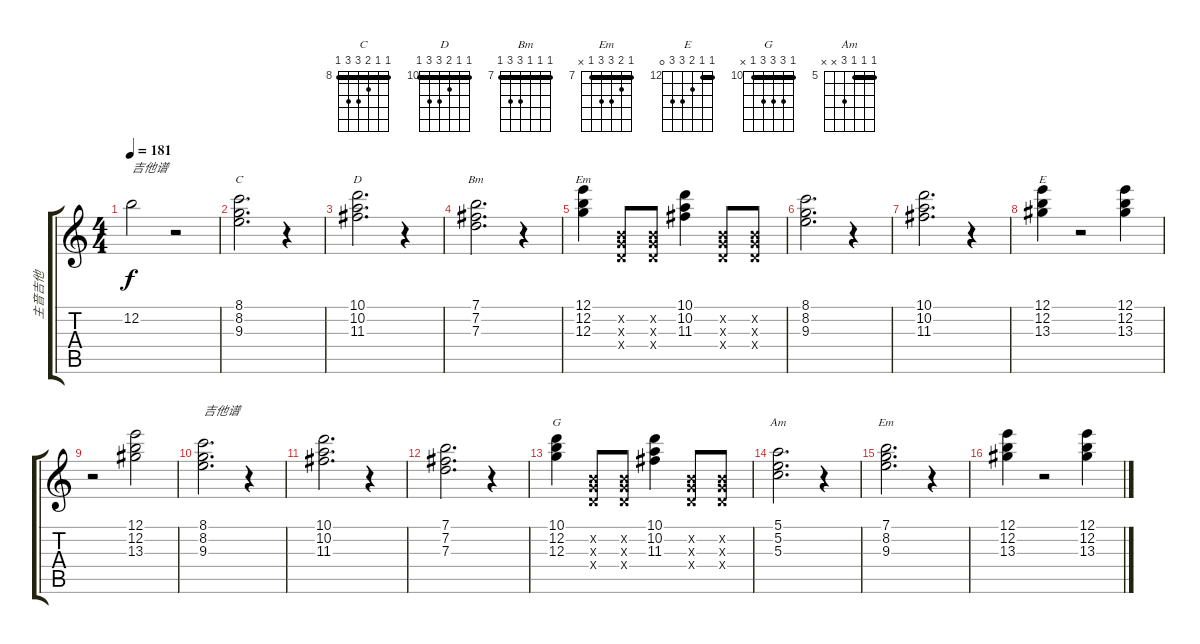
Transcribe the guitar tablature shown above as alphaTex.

\track ("主音吉他" "主音吉他") {instrument overdrivenguitar}
\staff {score tabs}
\tuning (E4 B3 G3 D3 A2 E2) {hide}
\chord ("C" 8 8 9 10 10 8) {firstfret 8 barre 8}
\chord ("D" 10 10 11 12 12 10) {firstfret 10 barre 10}
\chord ("Bm" 7 7 7 9 9 7) {firstfret 7 barre 7}
\chord ("Em" 12 12 12 14 14 0) {firstfret 12 barre 12}
\chord ("E" 12 12 13 14 14 0) {firstfret 12 barre 12}
\chord ("G" 10 12 12 12 10 x) {firstfret 10 barre 10}
\chord ("Am" 5 5 5 7 x x) {firstfret 5 barre 5}
\chord ("Em" 7 8 9 9 7 x) {firstfret 7 barre 7}
\ts (4 4)
\tempo 181
\clef g2
\ks c
12.2{t}.2{txt "吉他谱" dy f} r.2 |
(8.1 8.2 9.3).2{d ch "C"} r.4 |
(10.1 10.2 11.3).2{d ch "D"} r.4 |
(7.1 7.2 7.3).2{d ch "Bm"} r.4 |
(12.1 12.2 12.3).4{ch "Em"} (0.2{x} 0.3{x} 0.4{x}).8 (0.2{x} 0.3{x} 0.4{x}).8 (10.1 10.2 11.3).4 (0.2{x} 0.3{x} 0.4{x}).8 (0.2{x} 0.3{x} 0.4{x}).8 |
(8.1 8.2 9.3).2{d} r.4 |
(10.1 10.2 11.3).2{d} r.4 |
(12.1 12.2 13.3).4{ch "E"} r.2 (12.1 12.2 13.3).4 |
r.2 (12.1 12.2 13.3).2 |
(8.1 8.2 9.3).2{d txt "吉他谱"} r.4 |
(10.1 10.2 11.3).2{d} r.4 |
(7.1 7.2 7.3).2{d} r.4 |
(10.1 12.2 12.3).4{ch "G"} (0.2{x} 0.3{x} 0.4{x}).8 (0.2{x} 0.3{x} 0.4{x}).8 (10.1 10.2 11.3).4 (0.2{x} 0.3{x} 0.4{x}).8 (0.2{x} 0.3{x} 0.4{x}).8 |
(5.1 5.2 5.3).2{d ch "Am"} r.4 |
(7.1 8.2 9.3).2{d ch "Em"} r.4 |
(12.1 12.2 13.3).4 r.2 (12.1 12.2 13.3).4
